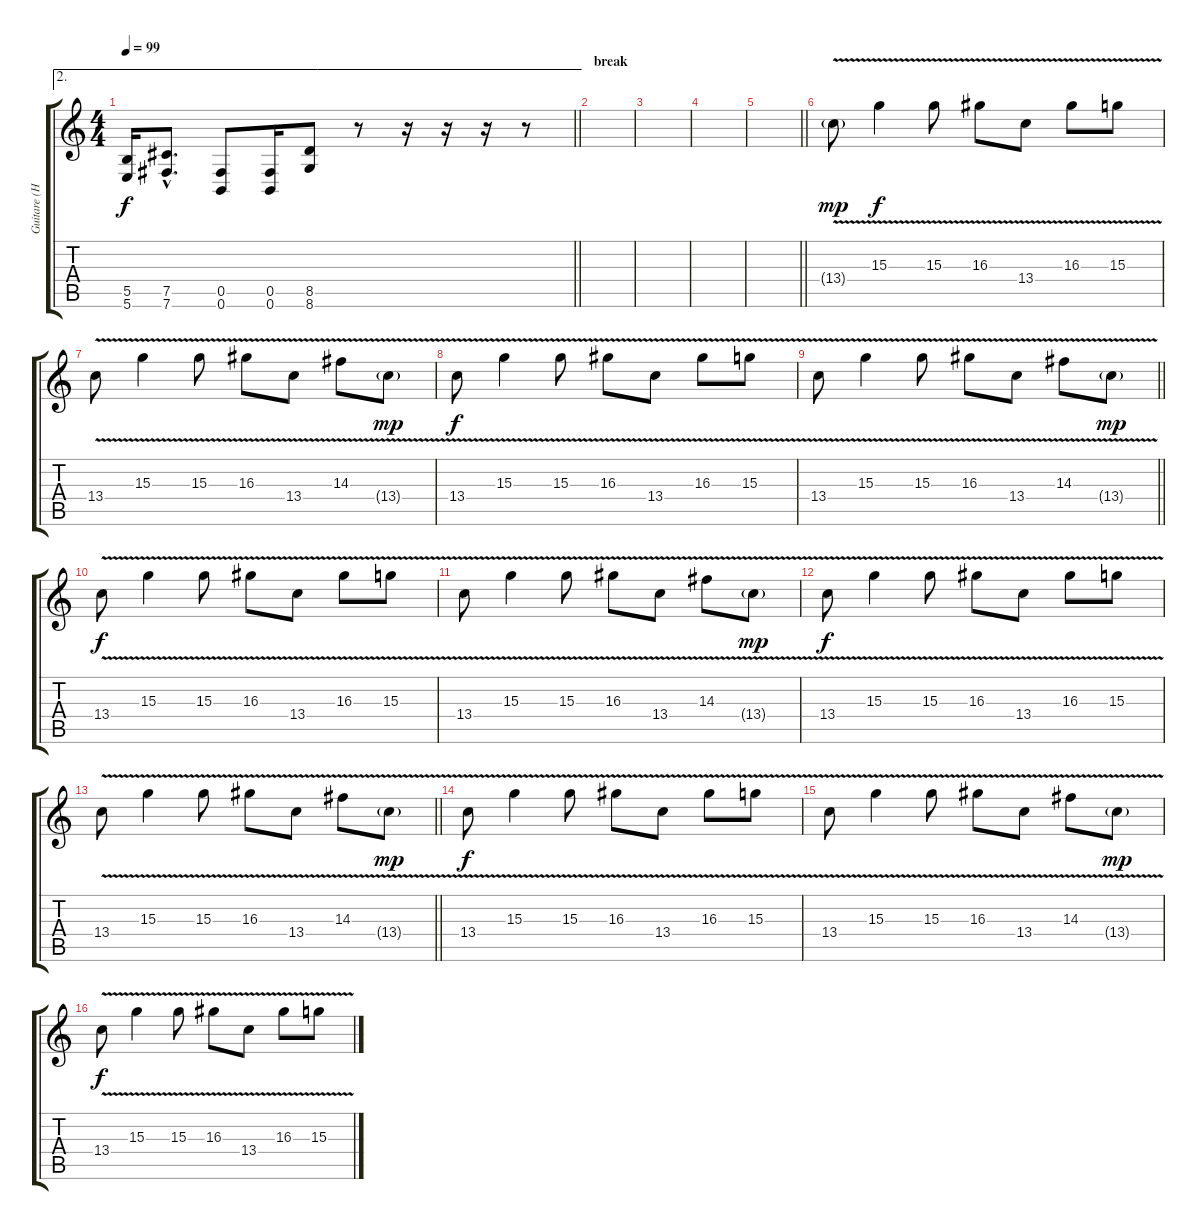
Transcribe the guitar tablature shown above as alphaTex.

\track ("Guitare (Head)" "Guitare (H") {instrument distortionguitar}
\staff {score tabs}
\tuning (Db4 Ab3 E3 B2 Gb2 B1) {hide}
\ae 2
\ts (4 4)
\tempo 99
\clef g2
\barLineRight lightlight
\ks c
(5.5 5.6).16{dy f} (7.5{hac} 7.6{hac}).8{d} (0.5 0.6).8 (0.5 0.6).16 (8.5 8.6).8 r.8 r.16 r.16 r.16 r.8 |
\section ("" "break")
|
|
|
\barLineRight lightlight
|
13.4{v g}.8{dy mp instrument electricguitarclean} 15.3{v}.4{dy f} 15.3{v}.8 16.3{v}.8 13.4{v}.8 16.3{v}.8 15.3{v}.8 |
13.4{v}.8 15.3{v}.4 15.3{v}.8 16.3{v}.8 13.4{v}.8 14.3{v}.8 13.4{v g}.8{dy mp} |
13.4{v}.8{dy f} 15.3{v}.4 15.3{v}.8 16.3{v}.8 13.4{v}.8 16.3{v}.8 15.3{v}.8 |
\barLineRight lightlight
13.4{v}.8 15.3{v}.4 15.3{v}.8 16.3{v}.8 13.4{v}.8 14.3{v}.8 13.4{v g}.8{dy mp} |
13.4{v}.8{dy f} 15.3{v}.4 15.3{v}.8 16.3{v}.8 13.4{v}.8 16.3{v}.8 15.3{v}.8 |
13.4{v}.8 15.3{v}.4 15.3{v}.8 16.3{v}.8 13.4{v}.8 14.3{v}.8 13.4{v g}.8{dy mp} |
13.4{v}.8{dy f} 15.3{v}.4 15.3{v}.8 16.3{v}.8 13.4{v}.8 16.3{v}.8 15.3{v}.8 |
\barLineRight lightlight
13.4{v}.8 15.3{v}.4 15.3{v}.8 16.3{v}.8 13.4{v}.8 14.3{v}.8 13.4{v g}.8{dy mp} |
13.4{v}.8{dy f} 15.3{v}.4 15.3{v}.8 16.3{v}.8 13.4{v}.8 16.3{v}.8 15.3{v}.8 |
13.4{v}.8 15.3{v}.4 15.3{v}.8 16.3{v}.8 13.4{v}.8 14.3{v}.8 13.4{v g}.8{dy mp} |
13.4{v}.8{dy f} 15.3{v}.4 15.3{v}.8 16.3{v}.8 13.4{v}.8 16.3{v}.8 15.3{v}.8
